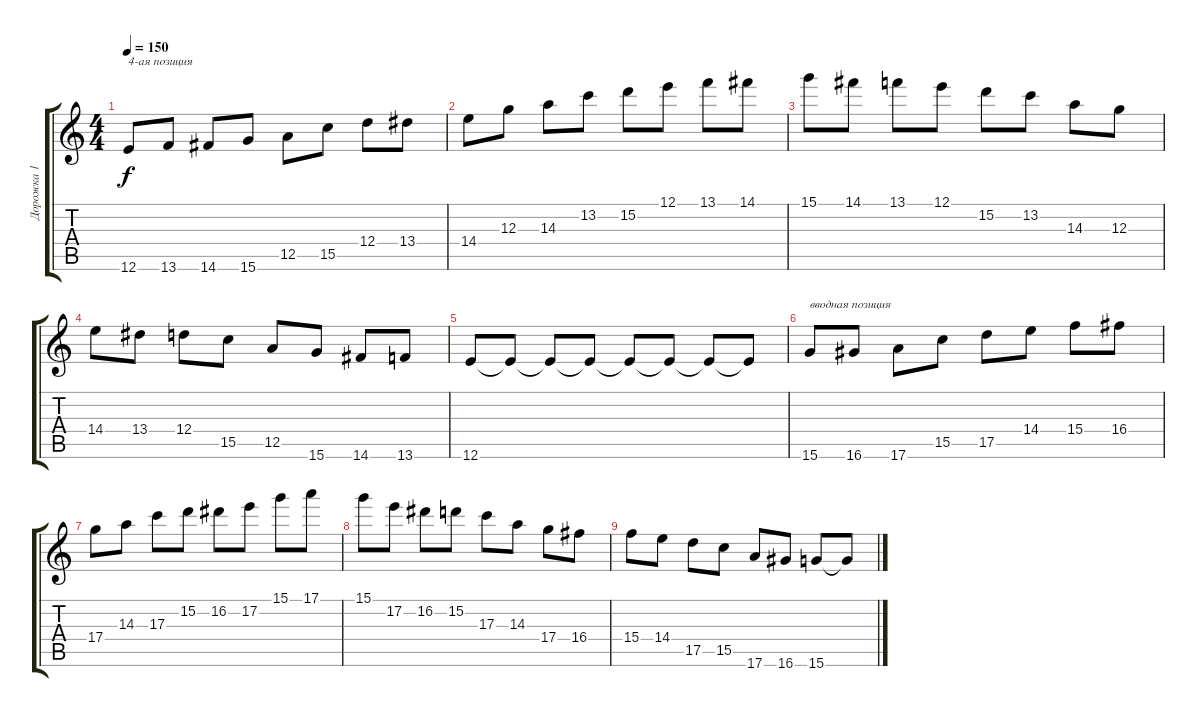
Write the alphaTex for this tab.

\track ("Дорожка 1" "Дорожка 1") {instrument distortionguitar}
\staff {score tabs}
\tuning (E4 B3 G3 D3 A2 E2) {hide}
\ts (4 4)
\tempo 150
\clef g2
\ks c
12.6.8{txt "4-ая позиция" dy f} 13.6.8 14.6.8 15.6.8 12.5.8 15.5.8 12.4.8 13.4.8 |
14.4.8 12.3.8 14.3.8 13.2.8 15.2.8 12.1.8 13.1.8 14.1.8 |
15.1.8 14.1.8 13.1.8 12.1.8 15.2.8 13.2.8 14.3.8 12.3.8 |
14.4.8 13.4.8 12.4.8 15.5.8 12.5.8 15.6.8 14.6.8 13.6.8 |
12.6.8 12.6{t}.8 12.6{t}.8 12.6{t}.8 12.6{t}.8 12.6{t}.8 12.6{t}.8 12.6{t}.8 |
15.6.8{txt "вводная позиция"} 16.6.8 17.6.8 15.5.8 17.5.8 14.4.8 15.4.8 16.4.8 |
17.4.8 14.3.8 17.3.8 15.2.8 16.2.8 17.2.8 15.1.8 17.1.8 |
15.1.8 17.2.8 16.2.8 15.2.8 17.3.8 14.3.8 17.4.8 16.4.8 |
15.4.8 14.4.8 17.5.8 15.5.8 17.6.8 16.6.8 15.6.8 15.6{t}.8
